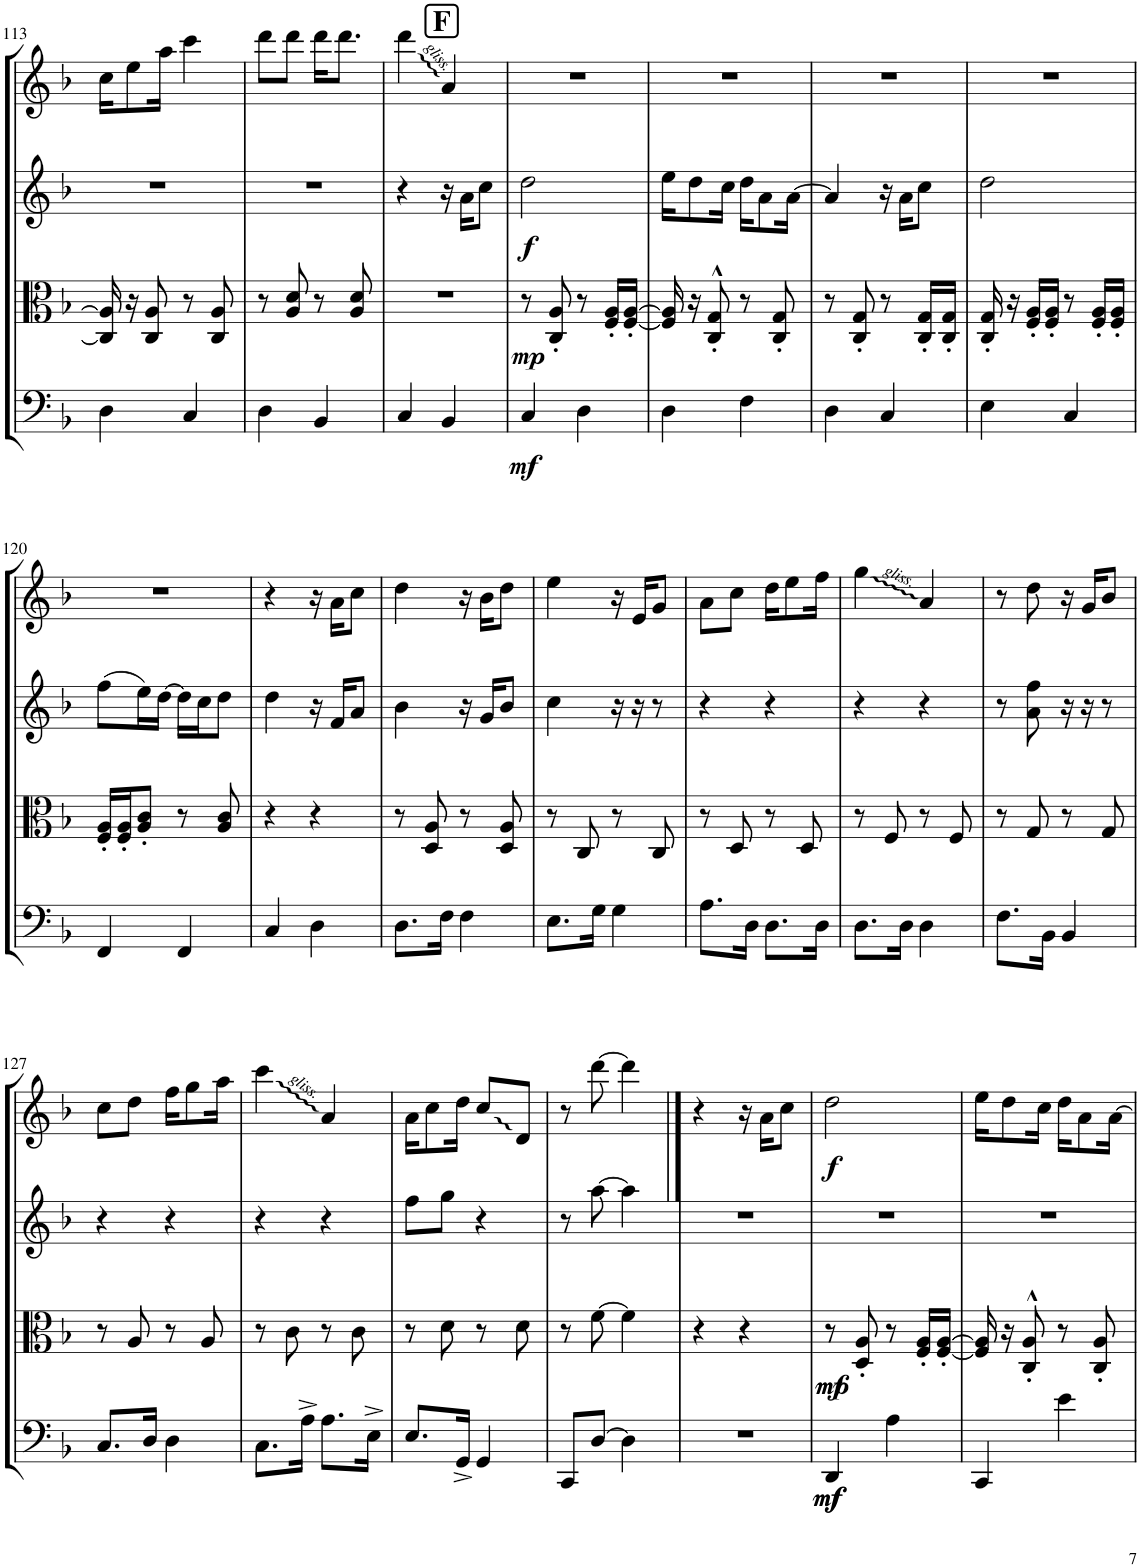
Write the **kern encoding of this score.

**kern	**dynam	**kern	**dynam	**kern	**dynam	**kern	**dynam
*part4	*part4	*part3	*part3	*part2	*part2	*part1	*part1
*staff4	*staff4	*staff3	*staff3	*staff2	*staff2	*staff1	*staff1
*I"Violoncello	*	*I"Viola	*	*I"Violin II	*	*I"Violin I	*
*I'Vc	*	*I'Vla	*	*I'Vln	*	*I'Vln	*
!!LO:PB:g=z
*clefF4	*	*clefC3	*	*clefG2	*	*clefG2	*
*k[b-]	*	*k[b-]	*	*k[b-]	*	*k[b-]	*
*M2/4	*	*M2/4	*	*M2/4	*	*M2/4	*
=113	=113	=113	=113	=113	=113	=113	=113
4D\	.	16C/] 16A/]	.	2r	.	16cc\KL	.
.	.	16r	.	.	.	8ee\	.
.	.	8C/ 8A/	.	.	.	.	.
.	.	.	.	.	.	16aa\Jk	.
4C/	.	8r	.	.	.	4ccc\	.
.	.	8C/ 8A/	.	.	.	.	.
=114	=114	=114	=114	=114	=114	=114	=114
4D\	.	8r	.	2r	.	8ddd\L	.
.	.	8A/ 8d/	.	.	.	8ddd\J	.
4BB-/	.	8r	.	.	.	16ddd\KL	.
.	.	.	.	.	.	8.ddd\J	.
.	.	8A/ 8d/	.	.	.	.	.
!!LO:REH:place=s1:a:B:cj:fs=14:t=F:qo=1
=115	=115	=115	=115	=115	=115	=115	=115
4C/	.	2r	.	4r	.	4ddd\	.
4BB-/	.	.	.	16r	.	4a/	.
.	.	.	.	16a\KL	.	.	.
.	.	.	.	8cc\J	.	.	.
=116	=116	=116	=116	=116	=116	=116	=116
!	!LO:DY:b	!	!LO:DY:b	!	!LO:DY:b	!	!
4C/	mf	8r	mp	2dd\	f	2r	.
.	.	8C/' 8A/'	.	.	.	.	.
4D\	.	8r	.	.	.	.	.
.	.	16F/' 16A/'LL	.	.	.	.	.
.	.	[16F/' [16A/'JJ	.	.	.	.	.
=117	=117	=117	=117	=117	=117	=117	=117
4D\	.	16F/] 16A/]	.	16ee\KL	.	2r	.
.	.	16r	.	8dd\	.	.	.
.	.	8C/'^^ 8G/'^^	.	.	.	.	.
.	.	.	.	16cc\Jk	.	.	.
4F\	.	8r	.	16dd\KL	.	.	.
.	.	.	.	8a\	.	.	.
.	.	8C/' 8G/'	.	.	.	.	.
.	.	.	.	[16a\Jk	.	.	.
=118	=118	=118	=118	=118	=118	=118	=118
4D\	.	8r	.	4a/]	.	2r	.
.	.	8C/' 8G/'	.	.	.	.	.
4C/	.	8r	.	16r	.	.	.
.	.	.	.	16a\KL	.	.	.
.	.	16C/' 16G/'LL	.	8cc\J	.	.	.
.	.	16C/' 16G/'JJ	.	.	.	.	.
=119	=119	=119	=119	=119	=119	=119	=119
4E\	.	16C/' 16G/'	.	2dd\	.	2r	.
.	.	16r	.	.	.	.	.
.	.	16F/' 16A/'LL	.	.	.	.	.
.	.	16F/' 16A/'JJ	.	.	.	.	.
4C/	.	8r	.	.	.	.	.
.	.	16F/' 16A/'LL	.	.	.	.	.
.	.	16F/' 16A/'JJ	.	.	.	.	.
!!LO:LB:g=z
=120	=120	=120	=120	=120	=120	=120	=120
4FF/	.	16F/' 16A/'LL	.	(8ff\L	.	2r	.
.	.	16F/' 16A/'J	.	.	.	.	.
.	.	8A/' 8c/'J	.	16ee\L)	.	.	.
.	.	.	.	[16dd\JJ	.	.	.
4FF/	.	8r	.	16dd\LL]	.	.	.
.	.	.	.	16cc\J	.	.	.
.	.	8A/ 8c/	.	8dd\J	.	.	.
=121	=121	=121	=121	=121	=121	=121	=121
4C/	.	4r	.	4dd\	.	4r	.
4D\	.	4r	.	16r	.	16r	.
.	.	.	.	16f/KL	.	16a\KL	.
.	.	.	.	8a/J	.	8cc\J	.
=122	=122	=122	=122	=122	=122	=122	=122
8.D\L	.	8r	.	4b-\	.	4dd\	.
.	.	8D/ 8A/	.	.	.	.	.
16F\Jk	.	.	.	.	.	.	.
4F\	.	8r	.	16r	.	16r	.
.	.	.	.	16g/KL	.	16b-\KL	.
.	.	8D/ 8A/	.	8b-/J	.	8dd\J	.
=123	=123	=123	=123	=123	=123	=123	=123
8.E\L	.	8r	.	4cc\	.	4ee\	.
.	.	8C/	.	.	.	.	.
16G\Jk	.	.	.	.	.	.	.
4G\	.	8r	.	16r	.	16r	.
.	.	.	.	16r	.	16e/KL	.
.	.	8C/	.	8r	.	8g/J	.
=124	=124	=124	=124	=124	=124	=124	=124
8.A\L	.	8r	.	4r	.	8a\L	.
.	.	8D/	.	.	.	8cc\J	.
16D\Jk	.	.	.	.	.	.	.
8.D\L	.	8r	.	4r	.	16dd\KL	.
.	.	.	.	.	.	8ee\	.
.	.	8D/	.	.	.	.	.
16D\Jk	.	.	.	.	.	16ff\Jk	.
=125	=125	=125	=125	=125	=125	=125	=125
8.D\L	.	8r	.	4r	.	4gg\	.
.	.	8F/	.	.	.	.	.
16D\Jk	.	.	.	.	.	.	.
4D\	.	8r	.	4r	.	4a/	.
.	.	8F/	.	.	.	.	.
=126	=126	=126	=126	=126	=126	=126	=126
8.F\L	.	8r	.	8r	.	8r	.
.	.	8G/	.	8a\ 8ff\	.	8dd\	.
16BB-\Jk	.	.	.	.	.	.	.
4BB-/	.	8r	.	16r	.	16r	.
.	.	.	.	16r	.	16g/KL	.
.	.	8G/	.	8r	.	8b-/J	.
!!LO:LB:g=z
=127	=127	=127	=127	=127	=127	=127	=127
8.C/L	.	8r	.	4r	.	8cc\L	.
.	.	8A/	.	.	.	8dd\J	.
16D/Jk	.	.	.	.	.	.	.
4D\	.	8r	.	4r	.	16ff\KL	.
.	.	.	.	.	.	8gg\	.
.	.	8A/	.	.	.	.	.
.	.	.	.	.	.	16aa\Jk	.
=128	=128	=128	=128	=128	=128	=128	=128
8.C\L	.	8r	.	4r	.	4ccc\	.
.	.	8c\	.	.	.	.	.
16A^\Jk	.	.	.	.	.	.	.
8.A\L	.	8r	.	4r	.	4a/	.
.	.	8c\	.	.	.	.	.
16E^\Jk	.	.	.	.	.	.	.
=129	=129	=129	=129	=129	=129	=129	=129
8.E/L	.	8r	.	8ff\L	.	16a\KL	.
.	.	.	.	.	.	8cc\	.
.	.	8d\	.	8gg\J	.	.	.
16GG^/Jk	.	.	.	.	.	16dd\Jk	.
4GG/	.	8r	.	4r	.	8cc/L	.
.	.	8d\	.	.	.	8d/J	.
=130	=130	=130	=130	=130	=130	=130	=130
8CC/L	.	8r	.	8r	.	8r	.
[8D/J	.	[8f\	.	[8aa\	.	[8ddd\	.
4D\]	.	4f\]	.	4aa\]	.	4ddd\]	.
==131	==131	==131	==131	==131	==131	==131	==131
2r	.	4r	.	2r	.	4r	.
.	.	4r	.	.	.	16r	.
.	.	.	.	.	.	16a\KL	.
.	.	.	.	.	.	8cc\J	.
=132	=132	=132	=132	=132	=132	=132	=132
!	!LO:DY:b	!	!	!	!	!	!
!	!LO:DY:n=1:b	!	!LO:DY:b	!	!	!	!
!	!	!	!LO:DY:n=1:b	!	!	!	!LO:DY:b
4DD/	mf mf	8r	mf mp	2r	.	2dd\	f
.	.	8D/' 8A/'	.	.	.	.	.
4A\	.	8r	.	.	.	.	.
.	.	16F/' 16A/'LL	.	.	.	.	.
.	.	[16F/' [16A/'JJ	.	.	.	.	.
=133	=133	=133	=133	=133	=133	=133	=133
4CC/	.	16F/] 16A/]	.	2r	.	16ee\KL	.
.	.	16r	.	.	.	8dd\	.
.	.	8C/'^^ 8A/'^^	.	.	.	.	.
.	.	.	.	.	.	16cc\Jk	.
4e\	.	8r	.	.	.	16dd\KL	.
.	.	.	.	.	.	8a\	.
.	.	8C/' 8A/'	.	.	.	.	.
.	.	.	.	.	.	[16a\Jk	.
=	=	=	=	=	=	=	=
*-	*-	*-	*-	*-	*-	*-	*-
